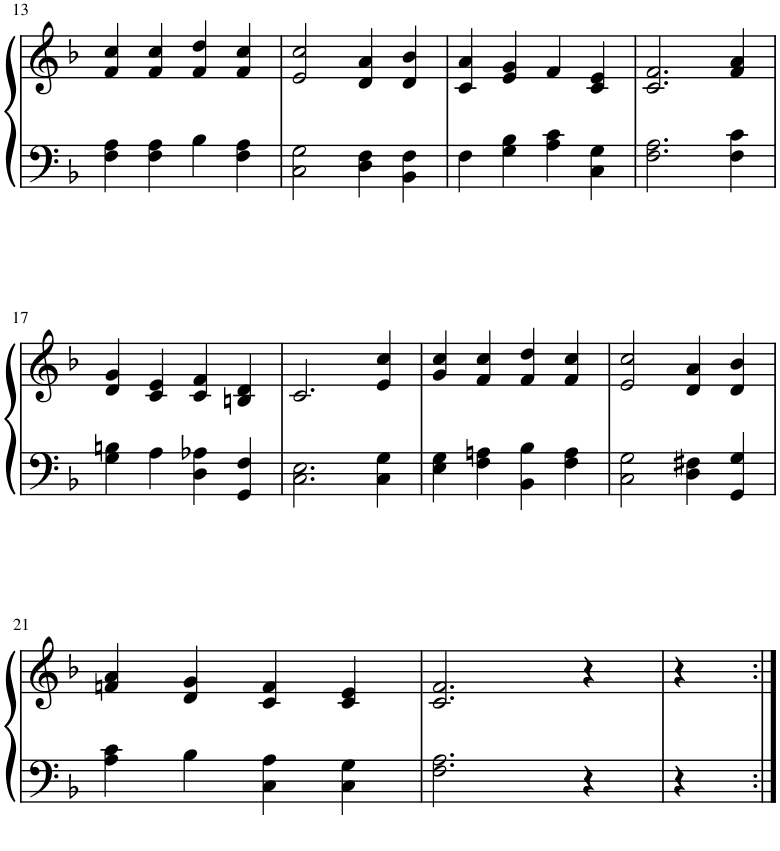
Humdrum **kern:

**kern	**kern
*part1	*part1
*staff2	*staff1
*I"Piano	*
*I'Pno.	*
!!LO:PB:g=z
*clefF4	*clefG2
*k[b-]	*k[b-]
*M4/4	*M4/4
=13	=13
4F\ 4A\	4f/ 4cc/
4F\ 4A\	4f/ 4cc/
4B-\	4f/ 4dd/
4F\ 4A\	4f/ 4cc/
=14	=14
2C\ 2G\	2e/ 2cc/
4D\ 4F\	4d/ 4a/
4BB-\ 4F\	4d/ 4b-/
=15	=15
4F\	4c/ 4a/
4G\ 4B-\	4e/ 4g/
4A\ 4c\	4f/
4C\ 4G\	4c/ 4e/
=16	=16
2.F\ 2.A\	2.c/ 2.f/
4F\ 4c\	4f/ 4a/
!!LO:LB:g=z
=17	=17
4G\ 4Bn\	4d/ 4g/
4A\	4c/ 4e/
4D\ 4A-X\	4c/ 4f/
4GG/ 4F/	4Bn/ 4d/
=18	=18
2.C\ 2.E\	2.c/
4C\ 4G\	4e/ 4cc/
=19	=19
4E\ 4G\	4g/ 4cc/
4F\ 4An\	4f/ 4cc/
4BB-\ 4B-\	4f/ 4dd/
4F\ 4A\	4f/ 4cc/
=20	=20
2C\ 2G\	2e/ 2cc/
4D\ 4F#X\	4d/ 4a/
4GG/ 4G/	4d/ 4b-/
!!LO:LB:g=z
=21	=21
4A\ 4c\	4fn/ 4a/
4B-\	4d/ 4g/
4C\ 4A\	4c/ 4f/
4C\ 4G\	4c/ 4e/
=22	=22
2.F\ 2.A\	2.c/ 2.f/
4r	4r
=23	=23
4r	4r
=:|!	=:|!
*-	*-
